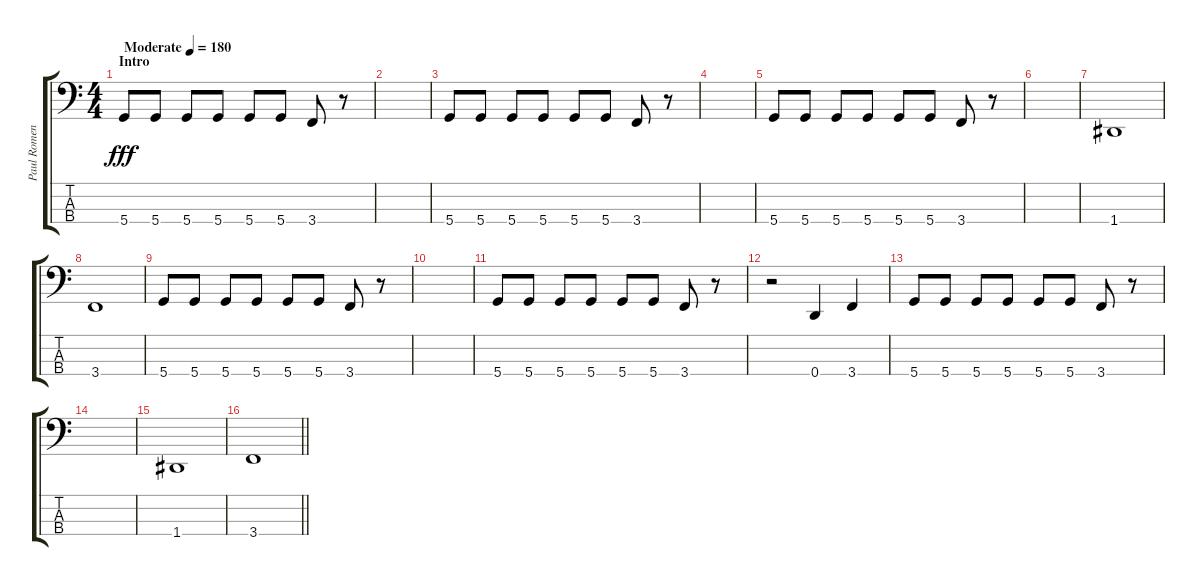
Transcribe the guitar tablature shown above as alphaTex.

\track ("Paul Romenko" "Paul Romen") {instrument electricbasspick}
\staff {score tabs}
\tuning (F2 C2 G1 D1) {hide}
\ts (4 4)
\section ("" "Intro")
\tempo (180 "Moderate")
\clef f4
\ks c
5.4.8{dy fff instrument electricbasspick} 5.4.8 5.4.8 5.4.8 5.4.8 5.4.8 3.4.8 r.8 |
|
5.4.8 5.4.8 5.4.8 5.4.8 5.4.8 5.4.8 3.4.8 r.8 |
|
5.4.8 5.4.8 5.4.8 5.4.8 5.4.8 5.4.8 3.4.8 r.8 |
|
1.4.1 |
3.4.1 |
5.4.8 5.4.8 5.4.8 5.4.8 5.4.8 5.4.8 3.4.8 r.8 |
|
5.4.8 5.4.8 5.4.8 5.4.8 5.4.8 5.4.8 3.4.8 r.8 |
r.2 0.4.4 3.4.4 |
5.4.8 5.4.8 5.4.8 5.4.8 5.4.8 5.4.8 3.4.8 r.8 |
|
1.4.1 |
\barLineRight lightlight
3.4.1
